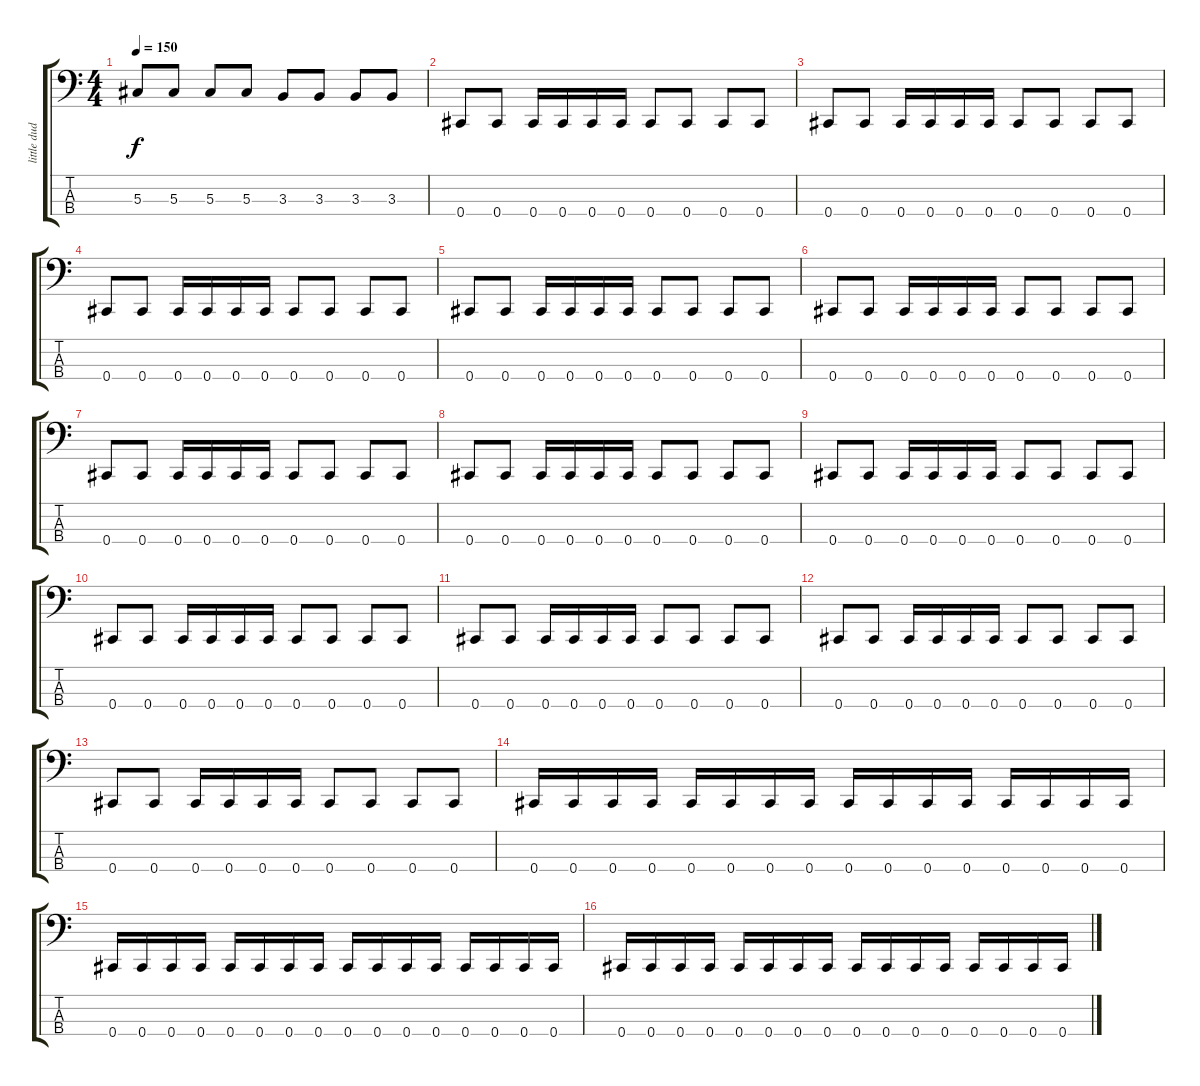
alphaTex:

\track ("little dude" "little dud") {instrument electricbassfinger}
\staff {score tabs}
\tuning (Gb2 Db2 Ab1 Db1) {hide}
\ts (4 4)
\tempo 150
\clef f4
\ks c
5.3.8{dy f} 5.3.8 5.3.8 5.3.8 3.3.8 3.3.8 3.3.8 3.3.8 |
0.4.8 0.4.8 0.4.16 0.4.16 0.4.16 0.4.16 0.4.8 0.4.8 0.4.8 0.4.8 |
0.4.8 0.4.8 0.4.16 0.4.16 0.4.16 0.4.16 0.4.8 0.4.8 0.4.8 0.4.8 |
0.4.8 0.4.8 0.4.16 0.4.16 0.4.16 0.4.16 0.4.8 0.4.8 0.4.8 0.4.8 |
0.4.8 0.4.8 0.4.16 0.4.16 0.4.16 0.4.16 0.4.8 0.4.8 0.4.8 0.4.8 |
0.4.8 0.4.8 0.4.16 0.4.16 0.4.16 0.4.16 0.4.8 0.4.8 0.4.8 0.4.8 |
0.4.8 0.4.8 0.4.16 0.4.16 0.4.16 0.4.16 0.4.8 0.4.8 0.4.8 0.4.8 |
0.4.8 0.4.8 0.4.16 0.4.16 0.4.16 0.4.16 0.4.8 0.4.8 0.4.8 0.4.8 |
0.4.8 0.4.8 0.4.16 0.4.16 0.4.16 0.4.16 0.4.8 0.4.8 0.4.8 0.4.8 |
0.4.8 0.4.8 0.4.16 0.4.16 0.4.16 0.4.16 0.4.8 0.4.8 0.4.8 0.4.8 |
0.4.8 0.4.8 0.4.16 0.4.16 0.4.16 0.4.16 0.4.8 0.4.8 0.4.8 0.4.8 |
0.4.8 0.4.8 0.4.16 0.4.16 0.4.16 0.4.16 0.4.8 0.4.8 0.4.8 0.4.8 |
0.4.8 0.4.8 0.4.16 0.4.16 0.4.16 0.4.16 0.4.8 0.4.8 0.4.8 0.4.8 |
0.4.16 0.4.16 0.4.16 0.4.16 0.4.16 0.4.16 0.4.16 0.4.16 0.4.16 0.4.16 0.4.16 0.4.16 0.4.16 0.4.16 0.4.16 0.4.16 |
0.4.16 0.4.16 0.4.16 0.4.16 0.4.16 0.4.16 0.4.16 0.4.16 0.4.16 0.4.16 0.4.16 0.4.16 0.4.16 0.4.16 0.4.16 0.4.16 |
0.4.16 0.4.16 0.4.16 0.4.16 0.4.16 0.4.16 0.4.16 0.4.16 0.4.16 0.4.16 0.4.16 0.4.16 0.4.16 0.4.16 0.4.16 0.4.16
